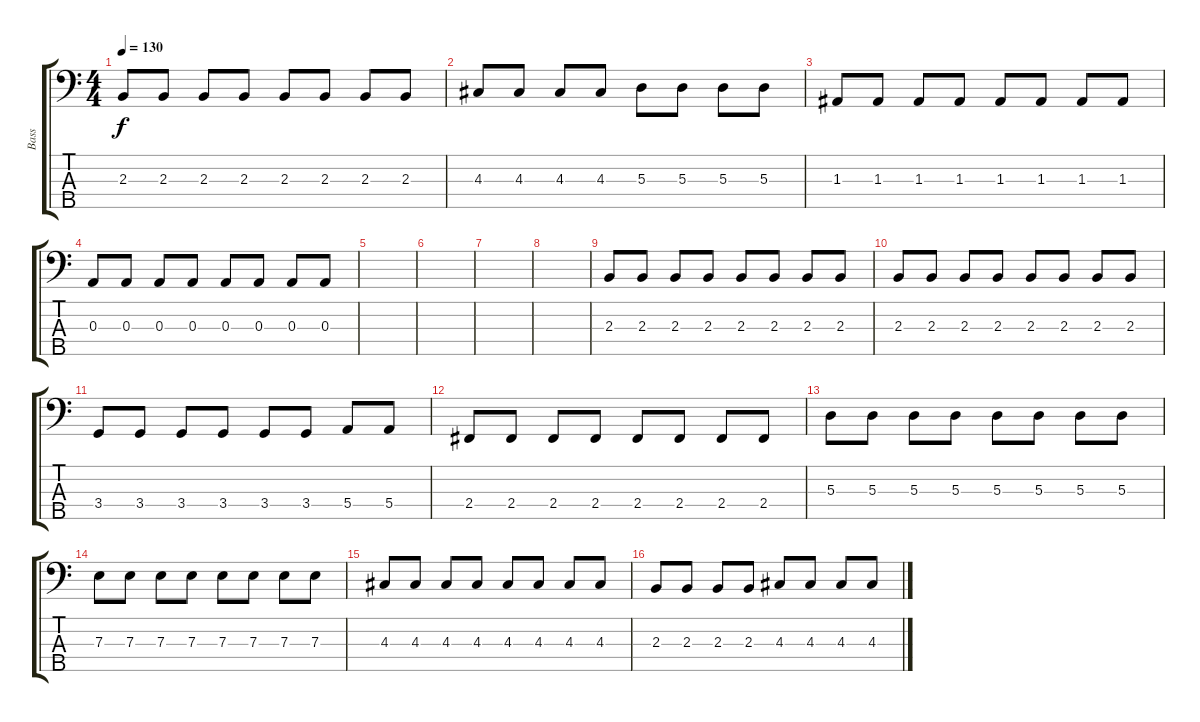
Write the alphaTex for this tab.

\track ("Bass" "Bass") {instrument electricbassfinger}
\staff {score tabs}
\tuning (G2 D2 A1 E1 B0) {hide}
\ts (4 4)
\tempo 130
\clef f4
\ks c
2.3.8{dy f} 2.3.8 2.3.8 2.3.8 2.3.8 2.3.8 2.3.8 2.3.8 |
4.3.8 4.3.8 4.3.8 4.3.8 5.3.8 5.3.8 5.3.8 5.3.8 |
1.3.8 1.3.8 1.3.8 1.3.8 1.3.8 1.3.8 1.3.8 1.3.8 |
0.3.8 0.3.8 0.3.8 0.3.8 0.3.8 0.3.8 0.3.8 0.3.8 |
|
|
|
|
2.3.8 2.3.8 2.3.8 2.3.8 2.3.8 2.3.8 2.3.8 2.3.8 |
2.3.8 2.3.8 2.3.8 2.3.8 2.3.8 2.3.8 2.3.8 2.3.8 |
3.4.8 3.4.8 3.4.8 3.4.8 3.4.8 3.4.8 5.4.8 5.4.8 |
2.4.8 2.4.8 2.4.8 2.4.8 2.4.8 2.4.8 2.4.8 2.4.8 |
5.3.8 5.3.8 5.3.8 5.3.8 5.3.8 5.3.8 5.3.8 5.3.8 |
7.3.8 7.3.8 7.3.8 7.3.8 7.3.8 7.3.8 7.3.8 7.3.8 |
4.3.8 4.3.8 4.3.8 4.3.8 4.3.8 4.3.8 4.3.8 4.3.8 |
2.3.8 2.3.8 2.3.8 2.3.8 4.3.8 4.3.8 4.3.8 4.3.8
